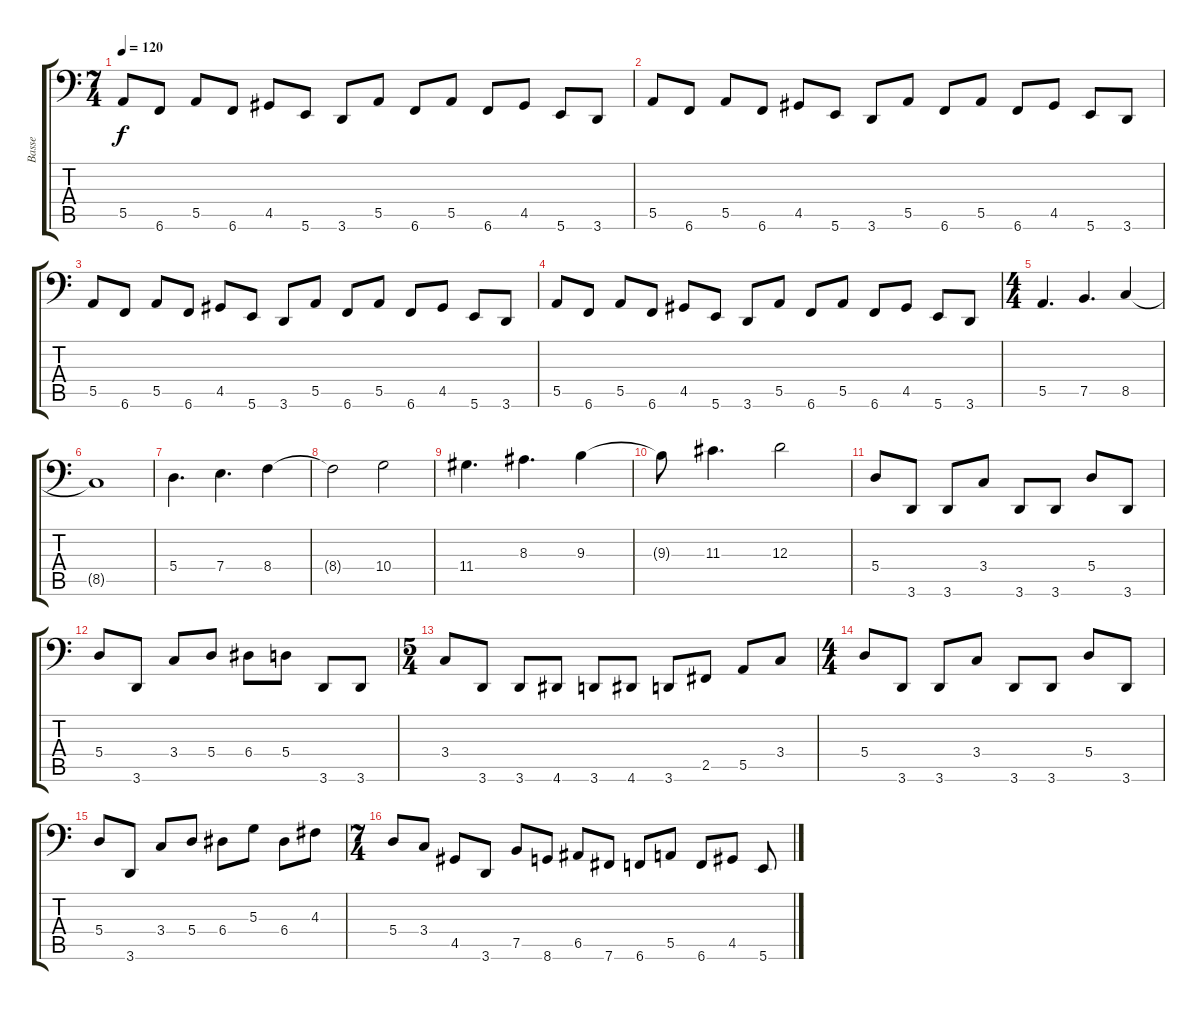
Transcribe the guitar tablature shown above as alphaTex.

\track ("Basse" "Basse") {instrument electricbassfinger}
\staff {score tabs}
\tuning (C3 G2 D2 A1 E1 B0) {hide}
\ts (7 4)
\tempo 120
\clef f4
\ks c
5.5.8{dy f} 6.6.8 5.5.8 6.6.8 4.5.8 5.6.8 3.6.8 5.5.8 6.6.8 5.5.8 6.6.8 4.5.8 5.6.8 3.6.8 |
5.5.8 6.6.8 5.5.8 6.6.8 4.5.8 5.6.8 3.6.8 5.5.8 6.6.8 5.5.8 6.6.8 4.5.8 5.6.8 3.6.8 |
5.5.8 6.6.8 5.5.8 6.6.8 4.5.8 5.6.8 3.6.8 5.5.8 6.6.8 5.5.8 6.6.8 4.5.8 5.6.8 3.6.8 |
5.5.8 6.6.8 5.5.8 6.6.8 4.5.8 5.6.8 3.6.8 5.5.8 6.6.8 5.5.8 6.6.8 4.5.8 5.6.8 3.6.8 |
\ts (4 4)
5.5.4{d} 7.5.4{d} 8.5.4 |
8.5{t}.1 |
5.4.4{d} 7.4.4{d} 8.4.4 |
8.4{t}.2 10.4.2 |
11.4.4{d} 8.3.4{d} 9.3.4 |
9.3{t}.8 11.3.4{d} 12.3.2 |
5.4.8 3.6.8 3.6.8 3.4.8 3.6.8 3.6.8 5.4.8 3.6.8 |
5.4.8 3.6.8 3.4.8 5.4.8 6.4.8 5.4.8 3.6.8 3.6.8 |
\ts (5 4)
3.4.8 3.6.8 3.6.8 4.6.8 3.6.8 4.6.8 3.6.8 2.5.8 5.5.8 3.4.8 |
\ts (4 4)
5.4.8 3.6.8 3.6.8 3.4.8 3.6.8 3.6.8 5.4.8 3.6.8 |
5.4.8 3.6.8 3.4.8 5.4.8 6.4.8 5.3.8 6.4.8 4.3.8 |
\ts (7 4)
5.4.8 3.4.8 4.5.8 3.6.8 7.5.8 8.6.8 6.5.8 7.6.8 6.6.8 5.5.8 6.6.8 4.5.8 5.6.8
